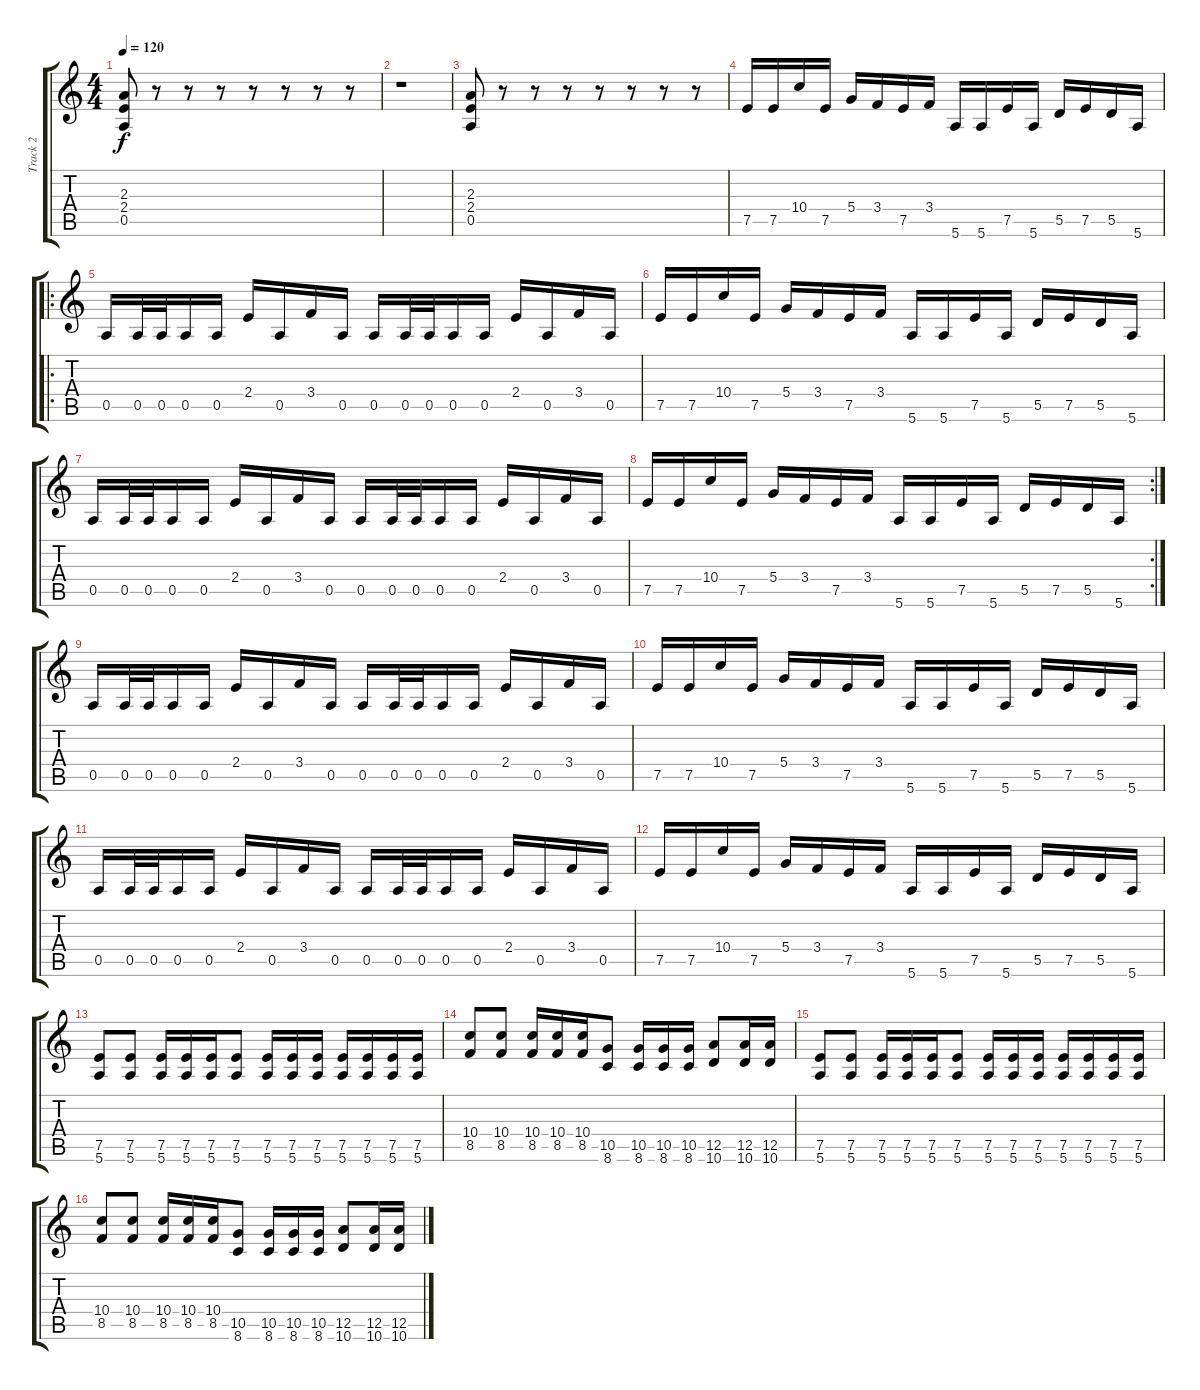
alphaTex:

\track ("Track 2" "Track 2") {instrument distortionguitar}
\staff {score tabs}
\tuning (E4 B3 G3 D3 A2 E2) {hide}
\ts (4 4)
\tempo 120
\clef g2
\ks c
(2.3 2.4 0.5).8{dy f} r.8 r.8 r.8 r.8 r.8 r.8 r.8 |
r.1 |
(2.3 2.4 0.5).8 r.8 r.8 r.8 r.8 r.8 r.8 r.8 |
7.5.16 7.5.16 10.4.16 7.5.16 5.4.16 3.4.16 7.5.16 3.4.16 5.6.16 5.6.16 7.5.16 5.6.16 5.5.16 7.5.16 5.5.16 5.6.16 |
\ro
0.5.16 0.5.32 0.5.32 0.5.16 0.5.16 2.4.16 0.5.16 3.4.16 0.5.16 0.5.16 0.5.32 0.5.32 0.5.16 0.5.16 2.4.16 0.5.16 3.4.16 0.5.16 |
7.5.16 7.5.16 10.4.16 7.5.16 5.4.16 3.4.16 7.5.16 3.4.16 5.6.16 5.6.16 7.5.16 5.6.16 5.5.16 7.5.16 5.5.16 5.6.16 |
0.5.16 0.5.32 0.5.32 0.5.16 0.5.16 2.4.16 0.5.16 3.4.16 0.5.16 0.5.16 0.5.32 0.5.32 0.5.16 0.5.16 2.4.16 0.5.16 3.4.16 0.5.16 |
\rc 2
7.5.16 7.5.16 10.4.16 7.5.16 5.4.16 3.4.16 7.5.16 3.4.16 5.6.16 5.6.16 7.5.16 5.6.16 5.5.16 7.5.16 5.5.16 5.6.16 |
0.5.16 0.5.32 0.5.32 0.5.16 0.5.16 2.4.16 0.5.16 3.4.16 0.5.16 0.5.16 0.5.32 0.5.32 0.5.16 0.5.16 2.4.16 0.5.16 3.4.16 0.5.16 |
7.5.16 7.5.16 10.4.16 7.5.16 5.4.16 3.4.16 7.5.16 3.4.16 5.6.16 5.6.16 7.5.16 5.6.16 5.5.16 7.5.16 5.5.16 5.6.16 |
0.5.16 0.5.32 0.5.32 0.5.16 0.5.16 2.4.16 0.5.16 3.4.16 0.5.16 0.5.16 0.5.32 0.5.32 0.5.16 0.5.16 2.4.16 0.5.16 3.4.16 0.5.16 |
7.5.16 7.5.16 10.4.16 7.5.16 5.4.16 3.4.16 7.5.16 3.4.16 5.6.16 5.6.16 7.5.16 5.6.16 5.5.16 7.5.16 5.5.16 5.6.16 |
(7.5 5.6).8 (7.5 5.6).8 (7.5 5.6).16 (7.5 5.6).16 (7.5 5.6).16 (7.5 5.6).8 (7.5 5.6).16 (7.5 5.6).16 (7.5 5.6).16 (7.5 5.6).16 (7.5 5.6).16 (7.5 5.6).16 (7.5 5.6).16 |
(10.4 8.5).8 (10.4 8.5).8 (10.4 8.5).16 (10.4 8.5).16 (10.4 8.5).16 (10.5 8.6).8 (10.5 8.6).16 (10.5 8.6).16 (10.5 8.6).16 (12.5 10.6).8 (12.5 10.6).16 (12.5 10.6).16 |
(7.5 5.6).8 (7.5 5.6).8 (7.5 5.6).16 (7.5 5.6).16 (7.5 5.6).16 (7.5 5.6).8 (7.5 5.6).16 (7.5 5.6).16 (7.5 5.6).16 (7.5 5.6).16 (7.5 5.6).16 (7.5 5.6).16 (7.5 5.6).16 |
(10.4 8.5).8 (10.4 8.5).8 (10.4 8.5).16 (10.4 8.5).16 (10.4 8.5).16 (10.5 8.6).8 (10.5 8.6).16 (10.5 8.6).16 (10.5 8.6).16 (12.5 10.6).8 (12.5 10.6).16 (12.5 10.6).16
